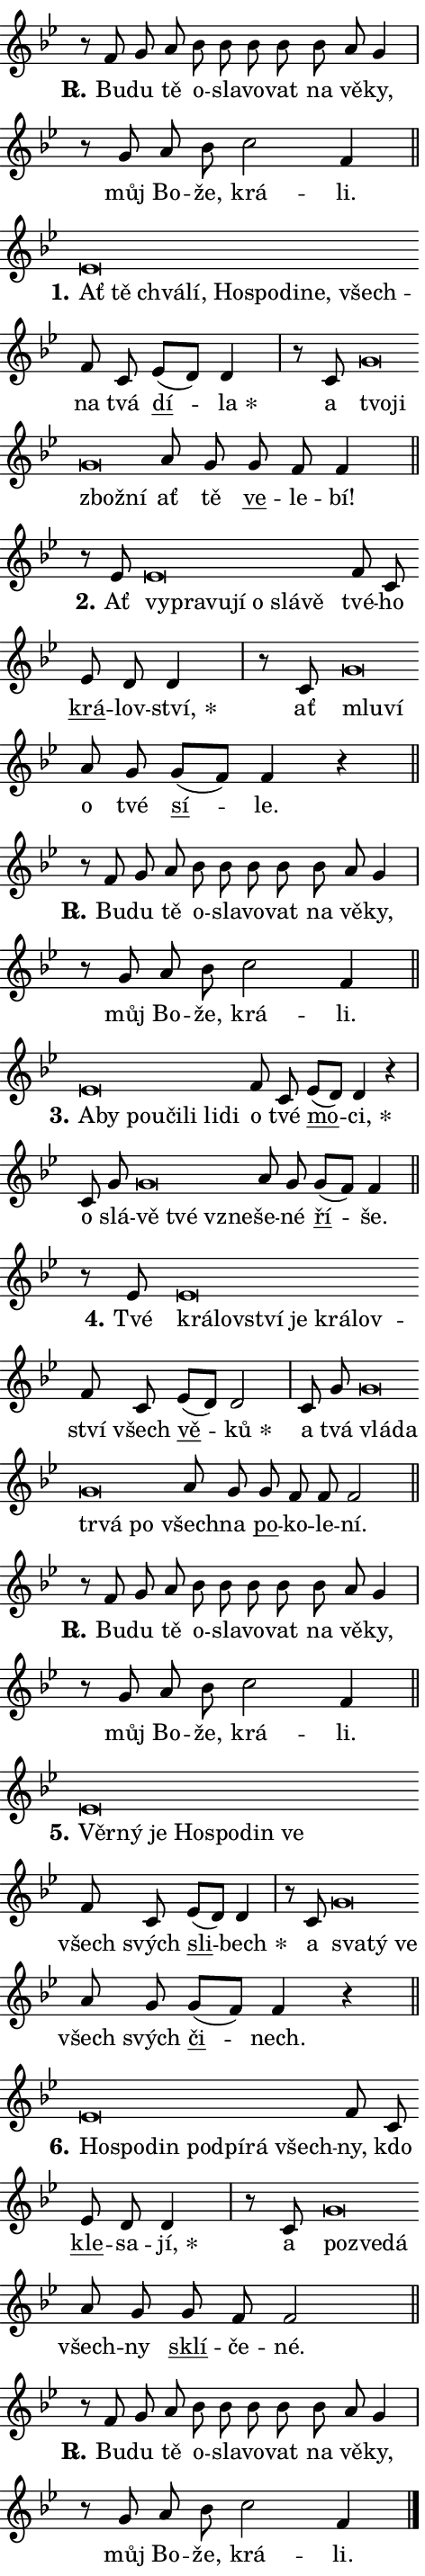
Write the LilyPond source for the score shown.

\version "2.24.0"
\header { tagline = "" }
\paper {
  indent = 0\cm
  top-margin = 0\cm
  right-margin = 0.13\cm % to fit lyric hyphens
  bottom-margin = 0\cm
  left-margin = 0\cm
  paper-width = 8\cm
  page-breaking = #ly:one-page-breaking
  system-system-spacing.basic-distance = #11
  score-system-spacing.basic-distance = #11
  ragged-last = ##f
}


%% Author: Thomas Morley
%% https://lists.gnu.org/archive/html/lilypond-user/2020-05/msg00002.html
#(define (line-position grob)
"Returns position of @var[grob} in current system:
   @code{'start}, if at first time-step
   @code{'end}, if at last time-step
   @code{'middle} otherwise
"
  (let* ((col (ly:item-get-column grob))
         (ln (ly:grob-object col 'left-neighbor))
         (rn (ly:grob-object col 'right-neighbor))
         (col-to-check-left (if (ly:grob? ln) ln col))
         (col-to-check-right (if (ly:grob? rn) rn col))
         (break-dir-left
           (and
             (ly:grob-property col-to-check-left 'non-musical #f)
             (ly:item-break-dir col-to-check-left)))
         (break-dir-right
           (and
             (ly:grob-property col-to-check-right 'non-musical #f)
             (ly:item-break-dir col-to-check-right))))
        (cond ((eqv? 1 break-dir-left) 'start)
              ((eqv? -1 break-dir-right) 'end)
              (else 'middle))))

#(define (tranparent-at-line-position vctor)
  (lambda (grob)
  "Relying on @code{line-position} select the relevant enry from @var{vctor}.
Used to determine transparency,"
    (case (line-position grob)
      ((end) (not (vector-ref vctor 0)))
      ((middle) (not (vector-ref vctor 1)))
      ((start) (not (vector-ref vctor 2))))))

noteHeadBreakVisibility =
#(define-music-function (break-visibility)(vector?)
"Makes @code{NoteHead}s transparent relying on @var{break-visibility}"
#{
  \override NoteHead.transparent =
    #(tranparent-at-line-position break-visibility)
#})

#(define delete-ledgers-for-transparent-note-heads
  (lambda (grob)
    "Reads whether a @code{NoteHead} is transparent.
If so this @code{NoteHead} is removed from @code{'note-heads} from
@var{grob}, which is supposed to be @code{LedgerLineSpanner}.
As a result ledgers are not printed for this @code{NoteHead}"
    (let* ((nhds-array (ly:grob-object grob 'note-heads))
           (nhds-list
             (if (ly:grob-array? nhds-array)
                 (ly:grob-array->list nhds-array)
                 '()))
           ;; Relies on the transparent-property being done before
           ;; Staff.LedgerLineSpanner.after-line-breaking is executed.
           ;; This is fragile ...
           (to-keep
             (remove
               (lambda (nhd)
                 (ly:grob-property nhd 'transparent #f))
               nhds-list)))
      ;; TODO find a better method to iterate over grob-arrays, similiar
      ;; to filter/remove etc for lists
      ;; For now rebuilt from scratch
      (set! (ly:grob-object grob 'note-heads)  '())
      (for-each
        (lambda (nhd)
          (ly:pointer-group-interface::add-grob grob 'note-heads nhd))
        to-keep))))

squashNotes = {
  \override NoteHead.X-extent = #'(-0.2 . 0.2)
  \override NoteHead.Y-extent = #'(-0.75 . 0)
  \override NoteHead.stencil =
    #(lambda (grob)
       (let ((pos (ly:grob-property grob 'staff-position)))
         (begin
           (if (< pos -7) (display "ERROR: Lower brevis then expected\n") (display ""))
           (if (<= pos -6) ly:text-interface::print ly:note-head::print))))
}
unSquashNotes = {
  \revert NoteHead.X-extent
  \revert NoteHead.Y-extent
  \revert NoteHead.stencil
}

hideNotes = \noteHeadBreakVisibility #begin-of-line-visible
unHideNotes = \noteHeadBreakVisibility #all-visible

% work-around for resetting accidentals
% https://lilypond.org/doc/v2.23/Documentation/notation/displaying-rhythms#unmetered-music
cadenzaMeasure = {
  \cadenzaOff
  \partial 1024 s1024
  \cadenzaOn
}

#(define-markup-command (accent layout props text) (markup?)
  "Underline accented syllable"
  (interpret-markup layout props
    #{\markup \override #'(offset . 4.3) \underline { #text }#}))

responsum = \markup \concat {
  "R" \hspace #-1.05 \path #0.1 #'((moveto 0 0.07) (lineto 0.9 0.8)) \hspace #0.05 "."
}

spaceSize = #0.6828661417322834 % exact space size for TeX Gyre Schola

\layout {
  \context {
    \Staff
    \remove "Time_signature_engraver"
    \override LedgerLineSpanner.after-line-breaking = #delete-ledgers-for-transparent-note-heads
  }
  \context {
    \Lyrics {
      \override LyricSpace.minimum-distance = \spaceSize
      \override LyricText.font-name = #"TeX Gyre Schola"
      \override LyricText.font-size = 1
      \override StanzaNumber.font-name = #"TeX Gyre Schola Bold"
      \override StanzaNumber.font-size = 1
    }
  }
  \context {
    \Score 
    \override NoteHead.text =
      #(lambda (grob) 
        (let ((pos (ly:grob-property grob 'staff-position)))
          #{\markup {
            \combine
              \halign #-0.55 \raise #(if (= pos -6) 0 0.5) \override #'(thickness . 2) \draw-line #'(3.2 . 0)
              \musicglyph "noteheads.sM1"
          }#}))
  }
}

% magnetic-lyrics.ily
%
%   written by
%     Jean Abou Samra <jean@abou-samra.fr>
%     Werner Lemberg <wl@gnu.org>
%
%   adapted by
%     Jiri Hon <jiri.hon@gmail.com>
%
% Version 2022-Apr-15

% https://www.mail-archive.com/lilypond-user@gnu.org/msg149350.html

#(define (Left_hyphen_pointer_engraver context)
   "Collect syllable-hyphen-syllable occurrences in lyrics and store
them in properties.  This engraver only looks to the left.  For
example, if the lyrics input is @code{foo -- bar}, it does the
following.

@itemize @bullet
@item
Set the @code{text} property of the @code{LyricHyphen} grob between
@q{foo} and @q{bar} to @code{foo}.

@item
Set the @code{left-hyphen} property of the @code{LyricText} grob with
text @q{foo} to the @code{LyricHyphen} grob between @q{foo} and
@q{bar}.
@end itemize

Use this auxiliary engraver in combination with the
@code{lyric-@/text::@/apply-@/magnetic-@/offset!} hook."
   (let ((hyphen #f)
         (text #f))
     (make-engraver
      (acknowledgers
       ((lyric-syllable-interface engraver grob source-engraver)
        (set! text grob)))
      (end-acknowledgers
       ((lyric-hyphen-interface engraver grob source-engraver)
        ;(when (not (grob::has-interface grob 'lyric-space-interface))
          (set! hyphen grob)));)
      ((stop-translation-timestep engraver)
       (when (and text hyphen)
         (ly:grob-set-object! text 'left-hyphen hyphen))
       (set! text #f)
       (set! hyphen #f)))))

#(define (lyric-text::apply-magnetic-offset! grob)
   "If the space between two syllables is less than the value in
property @code{LyricText@/.details@/.squash-threshold}, move the right
syllable to the left so that it gets concatenated with the left
syllable.

Use this function as a hook for
@code{LyricText@/.after-@/line-@/breaking} if the
@code{Left_@/hyphen_@/pointer_@/engraver} is active."
   (let ((hyphen (ly:grob-object grob 'left-hyphen #f)))
     (when hyphen
       (let ((left-text (ly:spanner-bound hyphen LEFT)))
         (when (grob::has-interface left-text 'lyric-syllable-interface)
           (let* ((common (ly:grob-common-refpoint grob left-text X))
                  (this-x-ext (ly:grob-extent grob common X))
                  (left-x-ext
                   (begin
                     ;; Trigger magnetism for left-text.
                     (ly:grob-property left-text 'after-line-breaking)
                     (ly:grob-extent left-text common X)))
                  ;; `delta` is the gap width between two syllables.
                  (delta (- (interval-start this-x-ext)
                            (interval-end left-x-ext)))
                  (details (ly:grob-property grob 'details))
                  (threshold (assoc-get 'squash-threshold details 0.2)))
             (when (< delta threshold)
               (let* (;; We have to manipulate the input text so that
                      ;; ligatures crossing syllable boundaries are not
                      ;; disabled.  For languages based on the Latin
                      ;; script this is essentially a beautification.
                      ;; However, for non-Western scripts it can be a
                      ;; necessity.
                      (lt (ly:grob-property left-text 'text))
                      (rt (ly:grob-property grob 'text))
                      (is-space (grob::has-interface hyphen 'lyric-space-interface))
                      (space (if is-space " " ""))
                      (extra-delta (if is-space spaceSize 0))
                      ;; Append new syllable.
                      (ltrt-space (if (and (string? lt) (string? rt))
                                (string-append lt space rt)
                                (make-concat-markup (list lt space rt))))
                      ;; Right-align `ltrt` to the right side.
                      (ltrt-space-markup (grob-interpret-markup
                               grob
                               (make-translate-markup
                                (cons (interval-length this-x-ext) 0)
                                (make-right-align-markup ltrt-space)))))
                 (begin
                   ;; Don't print `left-text`.
                   (ly:grob-set-property! left-text 'stencil #f)
                   ;; Set text and stencil (which holds all collected
                   ;; syllables so far) and shift it to the left.
                   (ly:grob-set-property! grob 'text ltrt-space)
                   (ly:grob-set-property! grob 'stencil ltrt-space-markup)
                   (ly:grob-translate-axis! grob (- (- delta extra-delta)) X))))))))))


#(define (lyric-hyphen::displace-bounds-first grob)
   ;; Make very sure this callback isn't triggered too early.
   (let ((left (ly:spanner-bound grob LEFT))
         (right (ly:spanner-bound grob RIGHT)))
     (ly:grob-property left 'after-line-breaking)
     (ly:grob-property right 'after-line-breaking)
     (ly:lyric-hyphen::print grob)))

squashThreshold = #0.4

\layout {
  \context {
    \Lyrics
    \consists #Left_hyphen_pointer_engraver
    \override LyricText.after-line-breaking =
      #lyric-text::apply-magnetic-offset!
    \override LyricHyphen.stencil = #lyric-hyphen::displace-bounds-first
    \override LyricText.details.squash-threshold = \squashThreshold
    \override LyricHyphen.minimum-distance = 0
    \override LyricHyphen.minimum-length = \squashThreshold
  }
}

squashText = \override LyricText.details.squash-threshold = 9999
unSquashText = \override LyricText.details.squash-threshold = \squashThreshold

leftText = \override LyricText.self-alignment-X = #LEFT
unLeftText = \revert LyricText.self-alignment-X

starOffset = #(lambda (grob) 
                (let ((x_offset (ly:self-alignment-interface::aligned-on-x-parent grob)))
                  (if (= x_offset 0) 0 (+ x_offset 1.2))))

star = #(define-music-function (syllable)(string?)
"Append star separator at the end of a syllable"
#{
  \once \override LyricText.X-offset = #starOffset
  \lyricmode { \markup {
    #syllable
    \override #'((font-name . "TeX Gyre Schola Bold")) \hspace #0.2 \lower #0.65 \larger "*"
  } }
#})

starAccent = #(define-music-function (syllable)(string?)
"Append star separator at the end of a syllable and make accent"
#{
  \once \override LyricText.X-offset = #starOffset
  \lyricmode { \markup {
    \accent #syllable
    \override #'((font-name . "TeX Gyre Schola Bold")) \hspace #0.2 \lower #0.65 \larger "*"
  } }
#})

breath = #(define-music-function (syllable)(string?)
"Append breathing indicator at the end of a syllable"
#{
  \lyricmode { \markup { #syllable "+" } }
#})

optionalBreath = #(define-music-function (syllable)(string?)
"Append optional breathing indicator at the end of a syllable"
#{
  \lyricmode { \markup { #syllable "(+)" } }
#})


\score {
    <<
        \new Voice = "melody" { \cadenzaOn \key bes \major \relative { r8 f' g a bes bes bes bes \bar "" bes a g4 \cadenzaMeasure \bar "|" r8 g a bes \bar "" c2 f,4 \cadenzaMeasure \bar "||" \break } }
        \new Lyrics \lyricsto "melody" { \lyricmode { \set stanza = \responsum
Bu -- du tě o -- sla -- vo -- vat na vě -- ky, můj Bo -- že, krá -- li. } }
    >>
    \layout {}
}

\score {
    <<
        \new Voice = "melody" { \cadenzaOn \key bes \major \relative { \squashNotes es'\breve*1/16 \hideNotes \breve*1/16 \bar "" \breve*1/16 \bar "" \breve*1/16 \bar "" \breve*1/16 \bar "" \breve*1/16 \bar "" \breve*1/16 \bar "" \breve*1/16 \breve*1/16 \bar "" \unHideNotes \unSquashNotes f8 c \bar "" es[( d)] d4 \cadenzaMeasure \bar "|" r8 c8 \squashNotes g'\breve*1/16 \hideNotes \breve*1/16 \bar "" \breve*1/16 \breve*1/16 \bar "" \unHideNotes \unSquashNotes a8 g \bar "" g f f4 \cadenzaMeasure \bar "||" \break } }
        \new Lyrics \lyricsto "melody" { \lyricmode { \set stanza = "1."
\leftText Ať \squashText tě chvá -- lí, Ho -- spo -- di -- ne, všech -- \unLeftText \unSquashText na tvá \markup \accent dí -- \star la a \leftText tvo -- \squashText ji zbož -- ní \unLeftText \unSquashText ať tě \markup \accent ve -- le -- bí! } }
    >>
    \layout {}
}

\score {
    <<
        \new Voice = "melody" { \cadenzaOn \key bes \major \relative { r8 es'8 \squashNotes es\breve*1/16 \hideNotes \breve*1/16 \bar "" \breve*1/16 \bar "" \breve*1/16 \bar "" \breve*1/16 \bar "" \breve*1/16 \breve*1/16 \bar "" \unHideNotes \unSquashNotes f8 c \bar "" es d d4 \cadenzaMeasure \bar "|" r8 c8 \squashNotes g'\breve*1/16 \hideNotes \breve*1/16 \bar "" \unHideNotes \unSquashNotes a8 g \bar "" g[( f)] f4 r \cadenzaMeasure \bar "||" \break } }
        \new Lyrics \lyricsto "melody" { \lyricmode { \set stanza = "2."
Ať \leftText vy -- \squashText pra -- vu -- jí o slá -- vě \unLeftText \unSquashText tvé -- ho \markup \accent krá -- lov -- \star ství, ať \leftText mlu -- \squashText ví \unLeftText \unSquashText o tvé \markup \accent sí -- le. } }
    >>
    \layout {}
}

\score {
    <<
        \new Voice = "melody" { \cadenzaOn \key bes \major \relative { r8 f' g a bes bes bes bes \bar "" bes a g4 \cadenzaMeasure \bar "|" r8 g a bes \bar "" c2 f,4 \cadenzaMeasure \bar "||" \break } }
        \new Lyrics \lyricsto "melody" { \lyricmode { \set stanza = \responsum
Bu -- du tě o -- sla -- vo -- vat na vě -- ky, můj Bo -- že, krá -- li. } }
    >>
    \layout {}
}

\score {
    <<
        \new Voice = "melody" { \cadenzaOn \key bes \major \relative { \squashNotes es'\breve*1/16 \hideNotes \breve*1/16 \bar "" \breve*1/16 \bar "" \breve*1/16 \bar "" \breve*1/16 \bar "" \breve*1/16 \bar "" \breve*1/16 \breve*1/16 \bar "" \unHideNotes \unSquashNotes f8 c \bar "" es[( d)] d4 r \cadenzaMeasure \bar "|" c8 g' \bar "" \squashNotes g\breve*1/16 \hideNotes \breve*1/16 \breve*1/16 \bar "" \unHideNotes \unSquashNotes a8 g \bar "" g[( f)] f4 \cadenzaMeasure \bar "||" \break } }
        \new Lyrics \lyricsto "melody" { \lyricmode { \set stanza = "3."
\leftText A -- \squashText by po -- u -- či -- li li -- di \unLeftText \unSquashText o tvé \markup \accent mo -- \star ci, o slá -- \leftText vě \squashText tvé vzne -- \unLeftText \unSquashText še -- né \markup \accent ří -- še. } }
    >>
    \layout {}
}

\score {
    <<
        \new Voice = "melody" { \cadenzaOn \key bes \major \relative { r8 es'8 \squashNotes es\breve*1/16 \hideNotes \breve*1/16 \bar "" \breve*1/16 \bar "" \breve*1/16 \bar "" \breve*1/16 \breve*1/16 \bar "" \unHideNotes \unSquashNotes f8 c \bar "" es[( d)] d2 \cadenzaMeasure \bar "|" c8 g' \bar "" \squashNotes g\breve*1/16 \hideNotes \breve*1/16 \bar "" \breve*1/16 \bar "" \breve*1/16 \breve*1/16 \bar "" \unHideNotes \unSquashNotes a8 g \bar "" g f f f2 \cadenzaMeasure \bar "||" \break } }
        \new Lyrics \lyricsto "melody" { \lyricmode { \set stanza = "4."
Tvé \leftText krá -- \squashText lov -- ství je krá -- lov -- \unLeftText \unSquashText ství všech \markup \accent vě -- \star ků a tvá \leftText vlá -- \squashText da tr -- vá po \unLeftText \unSquashText všech -- na \markup \accent po -- ko -- le -- ní. } }
    >>
    \layout {}
}

\score {
    <<
        \new Voice = "melody" { \cadenzaOn \key bes \major \relative { r8 f' g a bes bes bes bes \bar "" bes a g4 \cadenzaMeasure \bar "|" r8 g a bes \bar "" c2 f,4 \cadenzaMeasure \bar "||" \break } }
        \new Lyrics \lyricsto "melody" { \lyricmode { \set stanza = \responsum
Bu -- du tě o -- sla -- vo -- vat na vě -- ky, můj Bo -- že, krá -- li. } }
    >>
    \layout {}
}

\score {
    <<
        \new Voice = "melody" { \cadenzaOn \key bes \major \relative { \squashNotes es'\breve*1/16 \hideNotes \breve*1/16 \bar "" \breve*1/16 \bar "" \breve*1/16 \bar "" \breve*1/16 \bar "" \breve*1/16 \breve*1/16 \bar "" \unHideNotes \unSquashNotes f8 c \bar "" es[( d)] d4 \cadenzaMeasure \bar "|" r8 c8 \squashNotes g'\breve*1/16 \hideNotes \breve*1/16 \breve*1/16 \bar "" \unHideNotes \unSquashNotes a8 g \bar "" g[( f)] f4 r \cadenzaMeasure \bar "||" \break } }
        \new Lyrics \lyricsto "melody" { \lyricmode { \set stanza = "5."
\leftText Věr -- \squashText ný je Ho -- spo -- din ve \unLeftText \unSquashText všech svých \markup \accent sli -- \star bech a \leftText sva -- \squashText tý ve \unLeftText \unSquashText všech svých \markup \accent či -- nech. } }
    >>
    \layout {}
}

\score {
    <<
        \new Voice = "melody" { \cadenzaOn \key bes \major \relative { \squashNotes es'\breve*1/16 \hideNotes \breve*1/16 \bar "" \breve*1/16 \bar "" \breve*1/16 \bar "" \breve*1/16 \bar "" \breve*1/16 \breve*1/16 \bar "" \unHideNotes \unSquashNotes f8 c \bar "" es d d4 \cadenzaMeasure \bar "|" r8 c8 \squashNotes g'\breve*1/16 \hideNotes \breve*1/16 \breve*1/16 \bar "" \unHideNotes \unSquashNotes a8 g \bar "" g f f2 \cadenzaMeasure \bar "||" \break } }
        \new Lyrics \lyricsto "melody" { \lyricmode { \set stanza = "6."
\leftText Ho -- \squashText spo -- din pod -- pí -- rá všech -- \unLeftText \unSquashText ny, kdo \markup \accent kle -- sa -- \star jí, a \leftText po -- \squashText zve -- dá \unLeftText \unSquashText všech -- ny \markup \accent sklí -- če -- né. } }
    >>
    \layout {}
}

\score {
    <<
        \new Voice = "melody" { \cadenzaOn \key bes \major \relative { r8 f' g a bes bes bes bes \bar "" bes a g4 \cadenzaMeasure \bar "|" r8 g a bes \bar "" c2 f,4 \cadenzaMeasure \bar "||" \break } \bar "|." }
        \new Lyrics \lyricsto "melody" { \lyricmode { \set stanza = \responsum
Bu -- du tě o -- sla -- vo -- vat na vě -- ky, můj Bo -- že, krá -- li. } }
    >>
    \layout {}
}
